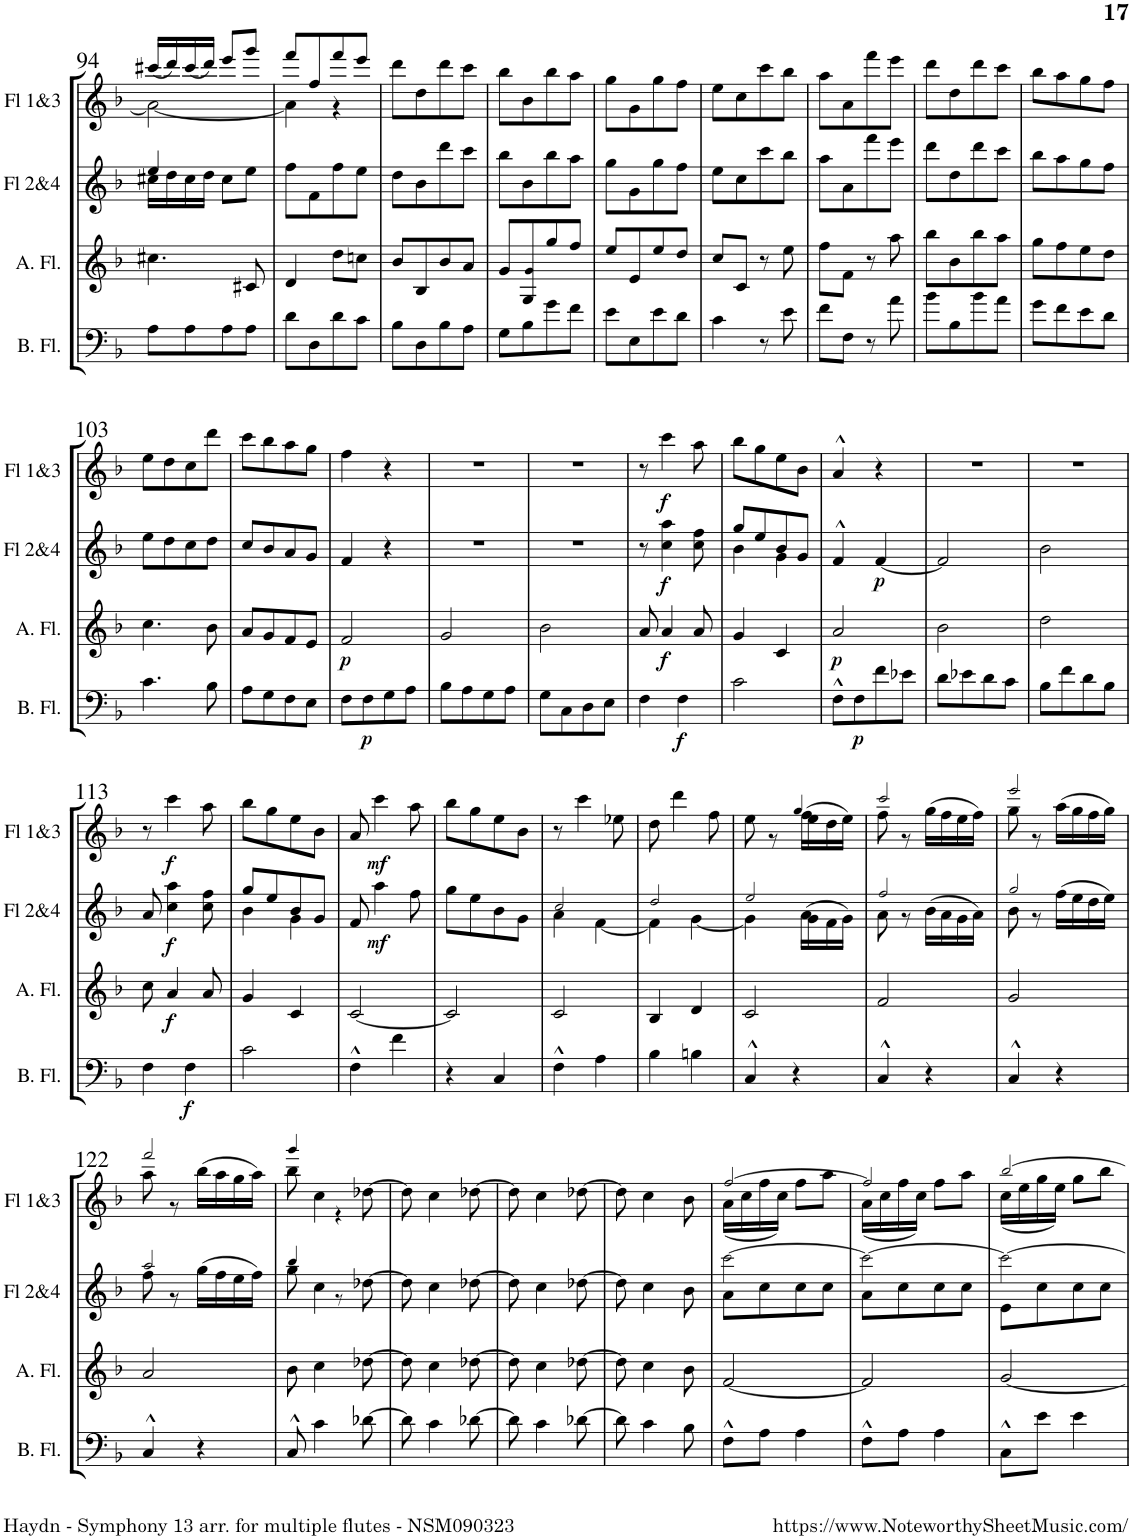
**kern	**dynam	**kern	**dynam	**kern	**dynam	**kern	**dynam
*part4	*part4	*part3	*part3	*part2	*part2	*part1	*part1
*staff4	*staff4	*staff3	*staff3	*staff2	*staff2	*staff1	*staff1
*I"Bass Flute	*	*I"Alto Flute	*	*I"Flutes 2&amp;4	*	*I"Flutes 1&amp;3	*
*I'B. Fl.	*	*I'A. Fl.	*	*I'Fl 2&amp;4	*	*I'Fl 1&amp;3	*
!!LO:PB:g=z
*clefF4	*	*clefG2	*	*clefG2	*	*clefG2	*
*k[b-]	*	*k[b-]	*	*k[b-]	*	*k[b-]	*
*M2/4	*	*M2/4	*	*M2/4	*	*M2/4	*
=94	=94	=94	=94	=94	=94	=94	=94
*	*	*	*	*^	*	*^	*
8A\L	.	4.cc#X\	.	4ee/	16cc#X\LL	.	(<16ccc#X/LL	2a\_	.
.	.	.	.	.	16dd\	.	16ddd/)	.	.
8A\	.	.	.	.	16cc#\	.	(<16ccc#/	.	.
.	.	.	.	.	16dd\JJ	.	16ddd/JJ)	.	.
8A\	.	.	.	8cc#\L	4ryy	.	8eee/L	.	.
8A\J	.	8c#X/	.	8ee\J	.	.	8ggg/J	.	.
*	*	*	*	*v	*v	*	*	*	*
=95	=95	=95	=95	=95	=95	=95	=95	=95
8d\L	.	4d/	.	8ff\L	.	8fff/L	4a\]	.
8D\	.	.	.	8f\	.	8ff/	.	.
8d\	.	8dd\L	.	8ff\	.	8fff/	4r	.
8c\J	.	8ccn\J	.	8ee\J	.	8eee/J	.	.
*	*	*	*	*	*	*v	*v	*
=96	=96	=96	=96	=96	=96	=96	=96
8B-\L	.	8b-/L	.	8dd\L	.	8ddd\L	.
8D\	.	8B-/	.	8b-\	.	8dd\	.
8B-\	.	8b-/	.	8ddd\	.	8ddd\	.
8A\J	.	8a/J	.	8ccc\J	.	8ccc\J	.
=97	=97	=97	=97	=97	=97	=97	=97
8G\L	.	8g/L	.	8bb-\L	.	8bb-\L	.
8B-\	.	8G/ 8g!/	.	8b-\	.	8b-\	.
8g\	.	8gg/	.	8bb-\	.	8bb-\	.
8f\J	.	8ff/J	.	8aa\J	.	8aa\J	.
=98	=98	=98	=98	=98	=98	=98	=98
8e\L	.	8ee/L	.	8gg\L	.	8gg\L	.
8E\	.	8e/	.	8g\	.	8g\	.
8e\	.	8ee/	.	8gg\	.	8gg\	.
8d\J	.	8dd/J	.	8ff\J	.	8ff\J	.
=99	=99	=99	=99	=99	=99	=99	=99
4c\	.	8cc/L	.	8ee\L	.	8ee\L	.
.	.	8c/J	.	8cc\	.	8cc\	.
8r	.	8r	.	8ccc\	.	8ccc\	.
8e\	.	8ee\	.	8bb-\J	.	8bb-\J	.
=100	=100	=100	=100	=100	=100	=100	=100
8f\L	.	8ff\L	.	8aa\L	.	8aa\L	.
8F\J	.	8f\J	.	8a\	.	8a\	.
8r	.	8r	.	8fff\	.	8fff\	.
8a\	.	8aa\	.	8eee\J	.	8eee\J	.
=101	=101	=101	=101	=101	=101	=101	=101
8b-\L	.	8bb-\L	.	8ddd\L	.	8ddd\L	.
8B-\	.	8b-\	.	8dd\	.	8dd\	.
8b-\	.	8bb-\	.	8ddd\	.	8ddd\	.
8a\J	.	8aa\J	.	8ccc\J	.	8ccc\J	.
=102	=102	=102	=102	=102	=102	=102	=102
8g\L	.	8gg\L	.	8bb-\L	.	8bb-\L	.
8f\	.	8ff\	.	8aa\	.	8aa\	.
8e\	.	8ee\	.	8gg\	.	8gg\	.
8d\J	.	8dd\J	.	8ff\J	.	8ff\J	.
!!LO:LB:g=z
=103	=103	=103	=103	=103	=103	=103	=103
4.c\	.	4.cc\	.	8ee\L	.	8ee\L	.
.	.	.	.	8dd\	.	8dd\	.
.	.	.	.	8cc\	.	8cc\	.
8B-\	.	8b-\	.	8dd\J	.	8ddd\J	.
=104	=104	=104	=104	=104	=104	=104	=104
8A\L	.	8a/L	.	8cc/L	.	8ccc\L	.
8G\	.	8g/	.	8b-/	.	8bb-\	.
8F\	.	8f/	.	8a/	.	8aa\	.
8E\J	.	8e/J	.	8g/J	.	8gg\J	.
=105	=105	=105	=105	=105	=105	=105	=105
!	!	!	!LO:DY:b	!	!	!	!
8F\L	.	2f/	p	4f/	.	4ff\	.
!	!LO:DY:b	!	!	!	!	!	!
8F\	p	.	.	.	.	.	.
8G\	.	.	.	4r	.	4r	.
8A\J	.	.	.	.	.	.	.
=106	=106	=106	=106	=106	=106	=106	=106
8B-\L	.	2g/	.	2r	.	2r	.
8A\	.	.	.	.	.	.	.
8G\	.	.	.	.	.	.	.
8A\J	.	.	.	.	.	.	.
=107	=107	=107	=107	=107	=107	=107	=107
8G\L	.	2b-\	.	2r	.	2r	.
8C\	.	.	.	.	.	.	.
8D\	.	.	.	.	.	.	.
8E\J	.	.	.	.	.	.	.
=108	=108	=108	=108	=108	=108	=108	=108
4F\	.	8a/	.	8r	.	8r	.
!	!	!	!LO:DY:b	!	!LO:DY:b	!	!LO:DY:b
.	.	4a/	f	4cc\ 4aa\	f	4ccc\	f
!	!LO:DY:b	!	!	!	!	!	!
4F\	f	.	.	.	.	.	.
.	.	8a/	.	8cc\ 8ff\	.	8aa\	.
=109	=109	=109	=109	=109	=109	=109	=109
*	*	*	*	*^	*	*	*
2c\	.	4g/	.	8gg/L	4b-\	.	8bb-\L	.
.	.	.	.	8ee/	.	.	8gg\	.
.	.	4c/	.	8b-/	4g\	.	8ee\	.
.	.	.	.	8g/J	.	.	8b-\J	.
*	*	*	*	*v	*v	*	*	*
=110	=110	=110	=110	=110	=110	=110	=110
!	!	!	!LO:DY:b	!	!	!	!
8F^^\L	.	2a/	p	4f^^/	.	4a^^/	.
!	!LO:DY:b	!	!	!	!	!	!
8F\	p	.	.	.	.	.	.
!	!	!	!	!	!LO:DY:b	!	!
8f\	.	.	.	[4f/	p	4r	.
8e-X\J	.	.	.	.	.	.	.
=111	=111	=111	=111	=111	=111	=111	=111
8d\L	.	2b-\	.	2f/]	.	2r	.
8e-X\	.	.	.	.	.	.	.
8d\	.	.	.	.	.	.	.
8c\J	.	.	.	.	.	.	.
=112	=112	=112	=112	=112	=112	=112	=112
8B-\L	.	2dd\	.	2b-\	.	2r	.
8f\	.	.	.	.	.	.	.
8d\	.	.	.	.	.	.	.
8B-\J	.	.	.	.	.	.	.
!!LO:LB:g=z
=113	=113	=113	=113	=113	=113	=113	=113
4F\	.	8cc\	.	8a/	.	8r	.
!	!	!	!LO:DY:b	!	!LO:DY:b	!	!LO:DY:b
.	.	4a/	f	4cc\ 4aa\	f	4ccc\	f
!	!LO:DY:b	!	!	!	!	!	!
4F\	f	.	.	.	.	.	.
.	.	8a/	.	8cc\ 8ff\	.	8aa\	.
=114	=114	=114	=114	=114	=114	=114	=114
*	*	*	*	*^	*	*	*
2c\	.	4g/	.	8gg/L	4b-\	.	8bb-\L	.
.	.	.	.	8ee/	.	.	8gg\	.
.	.	4c/	.	8b-/	4g\	.	8ee\	.
.	.	.	.	8g/J	.	.	8b-\J	.
*	*	*	*	*v	*v	*	*	*
=115	=115	=115	=115	=115	=115	=115	=115
4F^^\	.	[2c/	.	8f/	.	8a/	.
!	!	!	!	!	!LO:DY:b	!	!LO:DY:b
.	.	.	.	4aa\	mf	4ccc\	mf
4f\	.	.	.	.	.	.	.
.	.	.	.	8ff\	.	8aa\	.
=116	=116	=116	=116	=116	=116	=116	=116
4r	.	2c/]	.	8gg\L	.	8bb-\L	.
.	.	.	.	8ee\	.	8gg\	.
4C/	.	.	.	8b-\	.	8ee\	.
.	.	.	.	8g\J	.	8b-\J	.
=117	=117	=117	=117	=117	=117	=117	=117
*	*	*	*	*^	*	*	*
4F^^\	.	2c/	.	2cc!/	4a\	.	8r	.
.	.	.	.	.	.	.	4ccc\	.
4A\	.	.	.	.	[4f\	.	.	.
.	.	.	.	.	.	.	8ee-X\	.
=118	=118	=118	=118	=118	=118	=118	=118	=118
4B-\	.	4B-/	.	2dd!/	4f\]	.	8dd\	.
.	.	.	.	.	.	.	4ddd\	.
4Bn\	.	4d/	.	.	[4g\	.	.	.
.	.	.	.	.	.	.	8ff\	.
=119	=119	=119	=119	=119	=119	=119	=119	=119
*	*	*	*	*	*	*	*^	*
4C^^/	.	2c/	.	2ee!/	4g\]	.	4ryy	8ee\	.
.	.	.	.	.	.	.	.	8r	.
4r	.	.	.	.	(>16a\LL	.	4gg!/	(>16ff\LL	.
.	.	.	.	.	16g\	.	.	16ee\	.
.	.	.	.	.	16f\	.	.	16dd\	.
.	.	.	.	.	16g\JJ)	.	.	16ee\JJ)	.
=120	=120	=120	=120	=120	=120	=120	=120	=120	=120
4C^^/	.	2f/	.	2ff!/	8a\	.	2ccc!/	8ff\	.
.	.	.	.	.	8r	.	.	8r	.
4r	.	.	.	.	(>16b-\LL	.	.	(>16gg\LL	.
.	.	.	.	.	16a\	.	.	16ff\	.
.	.	.	.	.	16g\	.	.	16ee\	.
.	.	.	.	.	16a\JJ)	.	.	16ff\JJ)	.
=121	=121	=121	=121	=121	=121	=121	=121	=121	=121
4C^^/	.	2g/	.	2gg!/	8b-\	.	2eee!/	8gg\	.
.	.	.	.	.	8r	.	.	8r	.
4r	.	.	.	.	(>16ff\LL	.	.	(>16aa\LL	.
.	.	.	.	.	16ee\	.	.	16gg\	.
.	.	.	.	.	16dd\	.	.	16ff\	.
.	.	.	.	.	16ee\JJ)	.	.	16gg\JJ)	.
!!LO:LB:g=z	!!
=122	=122	=122	=122	=122	=122	=122	=122	=122	=122
4C^^/	.	2a/	.	2aa!/	8ff\	.	2fff!/	8aa\	.
.	.	.	.	.	8r	.	.	8r	.
4r	.	.	.	.	(>16gg\LL	.	.	(>16bb-\LL	.
.	.	.	.	.	16ff\	.	.	16aa\	.
.	.	.	.	.	16ee\	.	.	16gg\	.
.	.	.	.	.	16ff\JJ)	.	.	16aa\JJ)	.
=123	=123	=123	=123	=123	=123	=123	=123	=123	=123
8C^^/	.	8b-\	.	8gg\	4bb-!/	.	8bb-\	4ggg!/	.
4c\	.	4cc\	.	4cc\	.	.	4cc\	.	.
.	.	.	.	.	8r	.	.	4r	.
[8d-X\	.	[8dd-X\	.	[>8dd-X\	8ryy	.	[>8dd-X\	.	.
*	*	*	*	*v	*v	*	*	*	*
*	*	*	*	*	*	*v	*v	*
=124	=124	=124	=124	=124	=124	=124	=124
8d-\]	.	8dd-\]	.	8dd-\]	.	8dd-\]	.
4c\	.	4cc\	.	4cc\	.	4cc\	.
[8d-X\	.	[8dd-X\	.	[8dd-X\	.	[8dd-X\	.
=125	=125	=125	=125	=125	=125	=125	=125
8d-\]	.	8dd-\]	.	8dd-\]	.	8dd-\]	.
4c\	.	4cc\	.	4cc\	.	4cc\	.
[8d-X\	.	[8dd-X\	.	[8dd-X\	.	[8dd-X\	.
=126	=126	=126	=126	=126	=126	=126	=126
8d-\]	.	8dd-\]	.	8dd-\]	.	8dd-\]	.
4c\	.	4cc\	.	4cc\	.	4cc\	.
8B-\	.	8b-\	.	8b-\	.	8b-\	.
=127	=127	=127	=127	=127	=127	=127	=127
*	*	*	*	*^	*	*^	*
8F^^\L	.	[2f/	.	[>2ccc!\	8a\L	.	[>2ff!/	(16a\LL	.
.	.	.	.	.	.	.	.	16cc\	.
8A\J	.	.	.	.	8cc\	.	.	16ff\	.
.	.	.	.	.	.	.	.	16cc\JJ)	.
4A\	.	.	.	.	8cc\	.	.	8ff\L	.
.	.	.	.	.	8cc\J	.	.	8aa\J	.
=128	=128	=128	=128	=128	=128	=128	=128	=128	=128
8F^^\L	.	2f/]	.	2ccc!\_	8a\L	.	2ff!/]	(16a\LL	.
.	.	.	.	.	.	.	.	16cc\	.
8A\J	.	.	.	.	8cc\	.	.	16ff\	.
.	.	.	.	.	.	.	.	16cc\JJ)	.
4A\	.	.	.	.	8cc\	.	.	8ff\L	.
.	.	.	.	.	8cc\J	.	.	8aa\J	.
=129	=129	=129	=129	=129	=129	=129	=129	=129	=129
8C^^\L	.	[2g/	.	2ccc!\_	8e\L	.	[2bb-!/	(16cc\LL	.
.	.	.	.	.	.	.	.	16ee\	.
8e\J	.	.	.	.	8cc\	.	.	16gg\	.
.	.	.	.	.	.	.	.	16ee\JJ)	.
4e\	.	.	.	.	8cc\	.	.	8gg\L	.
.	.	.	.	.	8cc\J	.	.	8bb-\J	.
*	*	*	*	*v	*v	*	*	*	*
*	*	*	*	*	*	*v	*v	*
=	=	=	=	=	=	=	=
*-	*-	*-	*-	*-	*-	*-	*-
